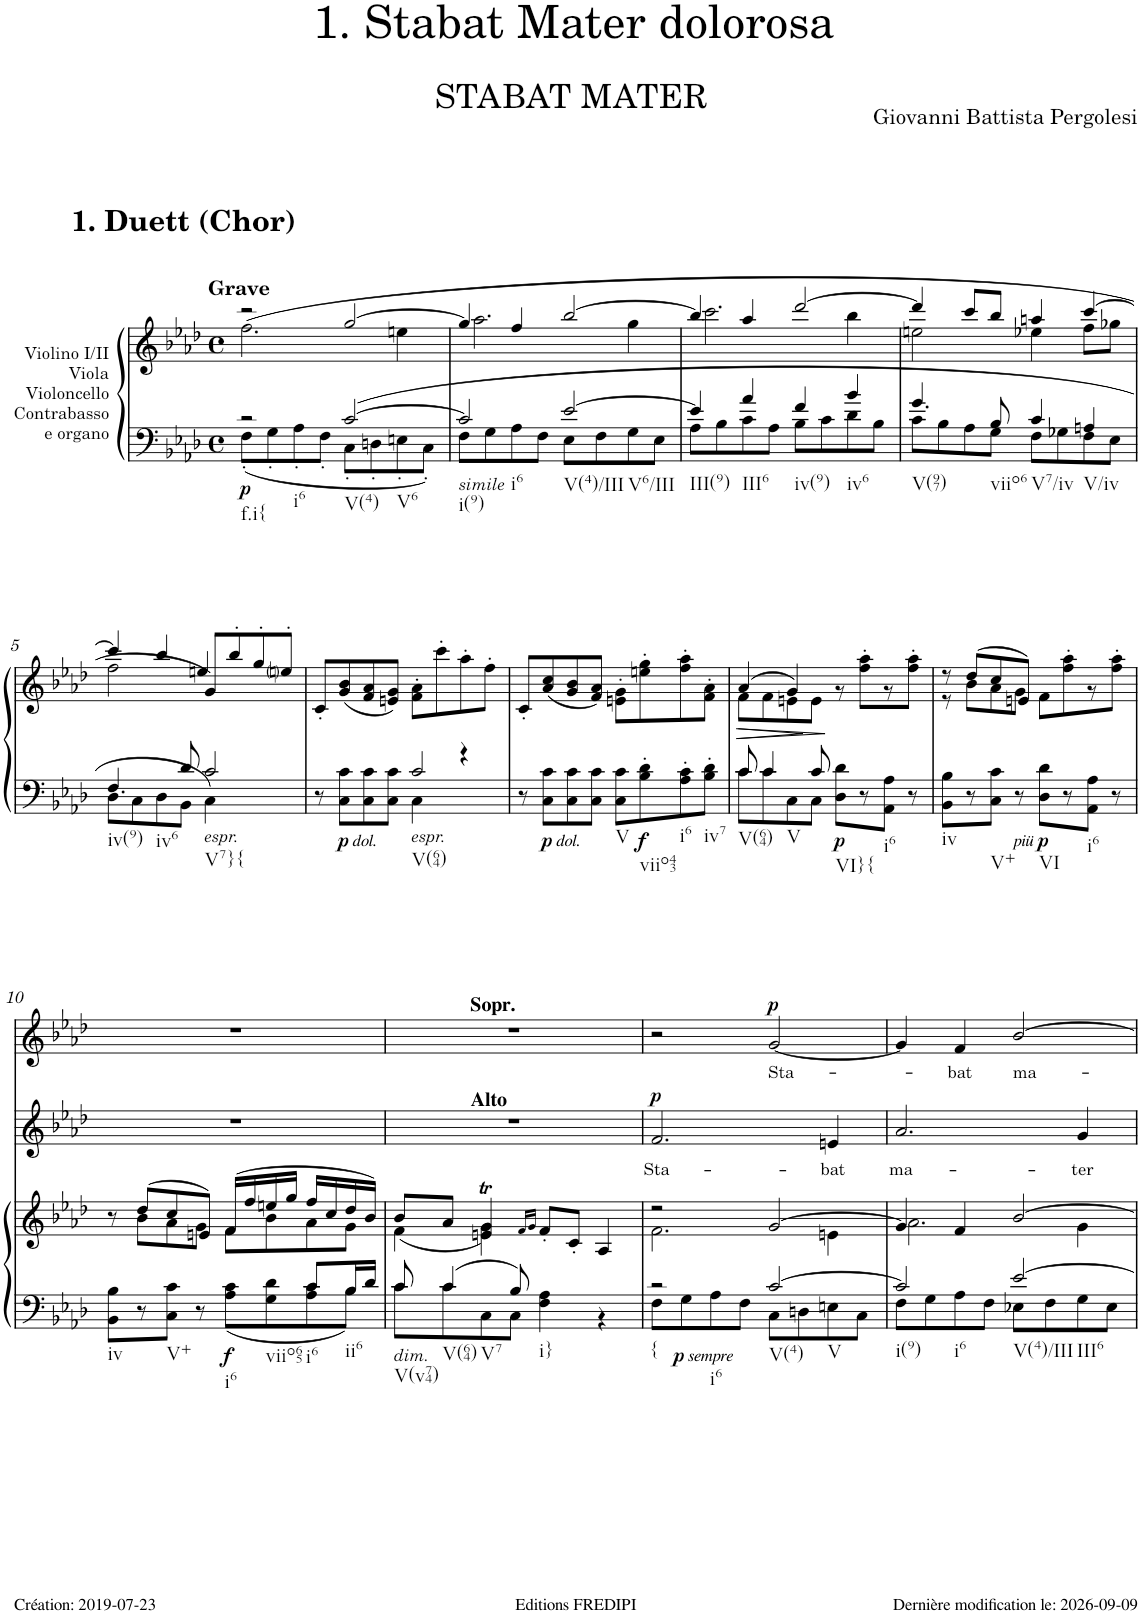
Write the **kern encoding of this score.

**kern	**kern	**dynam	**kern	**text	**dynam	**kern	**text	**dynam
*part3	*part3	*part3	*part2	*part2	*part2	*part1	*part1	*part1
*staff4	*staff3	*staff3/4	*staff2	*staff2	*staff2	*staff1	*staff1	*staff1
*I"Violino I/II Viola Violoncello Contrabasso e organo	*	*	*I"Alto	*	*	*I"Soprano	*	*
*clefF4	*clefG2	*	*clefG2	*	*	*clefG2	*	*
*k[b-e-a-d-]	*k[b-e-a-d-]	*	*k[b-e-a-d-]	*	*	*k[b-e-a-d-]	*	*
*M4/4	*M4/4	*	*M4/4	*	*	*M4/4	*	*
*met(c)	*met(c)	*	*met(c)	*	*	*met(c)	*	*
=1	=1	=1	=1	=1	=1	=1	=1	=1
*^	*^	*	*	*	*	*	*	*
!	!	!	!	!	!	!	!	!LO:TX:a:B:t=Grave	!	!
!LO:TX:b:t=f.i{	!	!	!	!	!	!	!	!	!	!
!LO:TX:b:t=i6	!	!	!	!	!	!	!	!	!	!
!	!	!	!	!LO:DY:b=2	!	!	!	!	!	!
2r	8F'\L	2r	(>2.ff\	p	1r	.	.	1r	.	.
.	8G'\	.	.	.	.	.	.	.	.	.
.	8A-'\	.	.	.	.	.	.	.	.	.
.	8F'\J	.	.	.	.	.	.	.	.	.
!LO:TX:b:t=V(4)	!	!	!	!	!	!	!	!	!	!
!LO:TX:b:t=V6	!	!	!	!	!	!	!	!	!	!
[>2c/	8C'\L	[2gg/	.	.	.	.	.	.	.	.
.	8Dn'\	.	.	.	.	.	.	.	.	.
.	8En'\	.	4een\	.	.	.	.	.	.	.
.	8C'\J	.	.	.	.	.	.	.	.	.
=2	=2	=2	=2	=2	=2	=2	=2	=2	=2	=2
!LO:TX:b:i:t=simile	!	!	!	!	!	!	!	!	!	!
!LO:TX:b:t=i(9)	!	!	!	!	!	!	!	!	!	!
!LO:TX:b:t=i6	!	!	!	!	!	!	!	!	!	!
2c/]	8F'\L	4gg/]	2.aa-\	.	1r	.	.	1r	.	.
.	8G'\	.	.	.	.	.	.	.	.	.
.	8A-'\	4ff/	.	.	.	.	.	.	.	.
.	8F'\J	.	.	.	.	.	.	.	.	.
!LO:TX:b:t=V(4)/III	!	!	!	!	!	!	!	!	!	!
!LO:TX:b:t=V6/III	!	!	!	!	!	!	!	!	!	!
[>2e-/	8E-'\L	[2bb-/	.	.	.	.	.	.	.	.
.	8F'\	.	.	.	.	.	.	.	.	.
.	8G'\	.	4gg\	.	.	.	.	.	.	.
.	8E-'\J	.	.	.	.	.	.	.	.	.
=3	=3	=3	=3	=3	=3	=3	=3	=3	=3	=3
!LO:TX:b:t=III(9)	!	!	!	!	!	!	!	!	!	!
4e-/]	8A-'\L	4bb-/]	2.ccc\	.	1r	.	.	1r	.	.
.	8B-'\	.	.	.	.	.	.	.	.	.
!LO:TX:b:t=III6	!	!	!	!	!	!	!	!	!	!
4a-/	8c'\	4aa-/	.	.	.	.	.	.	.	.
.	8A-'\J	.	.	.	.	.	.	.	.	.
!LO:TX:b:t=iv(9)	!	!	!	!	!	!	!	!	!	!
4f/	8B-'\L	[2ddd-/	.	.	.	.	.	.	.	.
.	8c'\	.	.	.	.	.	.	.	.	.
!LO:TX:b:t=iv6	!	!	!	!	!	!	!	!	!	!
4b-/	8d-'\	.	4bb-\	.	.	.	.	.	.	.
.	8B-'\J	.	.	.	.	.	.	.	.	.
=4	=4	=4	=4	=4	=4	=4	=4	=4	=4	=4
!LO:TX:b:t=V(97)	!	!	!	!	!	!	!	!	!	!
4.g/	8c'\L	4ddd-/]	2een\	.	1r	.	.	1r	.	.
.	8B-'\	.	.	.	.	.	.	.	.	.
.	8A-'\	8ccc/L	.	.	.	.	.	.	.	.
!LO:TX:b:t=viio6	!	!	!	!	!	!	!	!	!	!
8B-/	8G'\J	8bb-/J	.	.	.	.	.	.	.	.
!LO:TX:b:t=V7/iv	!	!	!	!	!	!	!	!	!	!
4c/	8F'\L	4aan/	4ee-X\	.	.	.	.	.	.	.
.	8G-X'\	.	.	.	.	.	.	.	.	.
!LO:TX:b:t=V/iv	!	!	!	!	!	!	!	!	!	!
4An/	8F'\	[4ccc/	8ff\L	.	.	.	.	.	.	.
.	8E-'\J	.	8gg-X\J	.	.	.	.	.	.	.
!!LO:LB:g=z
=5	=5	=5	=5	=5	=5	=5	=5	=5	=5	=5
!LO:TX:b:t=iv(9)	!	!	!	!	!	!	!	!	!	!
8D-\L	4.F/	4ccc/]	2ff\	.	1r	.	.	1r	.	.
8C\	.	.	.	.	.	.	.	.	.	.
!LO:TX:b:t=iv6	!	!	!	!	!	!	!	!	!	!
8D-\	.	4bb-/	.	.	.	.	.	.	.	.
8BB-\J	8d-/	.	.	.	.	.	.	.	.	.
!LO:TX:b:i:t=espr.	!	!	!	!	!	!	!	!	!	!
!LO:TX:b:t=V7}{	!	!	!	!	!	!	!	!	!	!
4C\	2c/	4een/	8g/L)	.	.	.	.	.	.	.
.	.	.	8bb-'/	.	.	.	.	.	.	.
4ryy	.	4ryy	8gg'/	.	.	.	.	.	.	.
.	.	.	8eeni'/J	.	.	.	.	.	.	.
*	*	*v	*v	*	*	*	*	*	*	*
=6	=6	=6	=6	=6	=6	=6	=6	=6	=6
8r	2ryy	8c'/L	.	1r	.	.	1r	.	.
!	!	!	!LO:DY:b=2	!	!	!	!	!	!
!	!	!	!LO:DY:n=1:b=2	!	!	!	!	!	!
8C\ 8c\L	.	(<8g/ 8b-/	p other-dynamics	.	.	.	.	.	.
8C\ 8c\	.	8f/ 8a-/	.	.	.	.	.	.	.
8C\ 8c\J	.	8en/ 8g/J)	.	.	.	.	.	.	.
!LO:TX:b:i:t=espr.	!	!	!	!	!	!	!	!	!
!LO:TX:b:t=V(64)	!	!	!	!	!	!	!	!	!
4C\	2c/	8f\' 8a-\'L	.	.	.	.	.	.	.
.	.	8ccc'\	.	.	.	.	.	.	.
4r	.	8aa-'\	.	.	.	.	.	.	.
.	.	8ff'\J	.	.	.	.	.	.	.
*v	*v	*	*	*	*	*	*	*	*
=7	=7	=7	=7	=7	=7	=7	=7	=7
8r	8c'/L	.	1r	.	.	1r	.	.
!	!	!LO:DY:b=2	!	!	!	!	!	!
!	!	!LO:DY:n=1:b=2	!	!	!	!	!	!
8C\ 8c\L	(<8a-/ 8cc/	p other-dynamics	.	.	.	.	.	.
8C\ 8c\	8g/ 8b-/	.	.	.	.	.	.	.
8C\ 8c\J	8f/ 8a-/J)	.	.	.	.	.	.	.
!LO:TX:b:t=V	!	!	!	!	!	!	!	!
8C\ 8c\L	8en\' 8g\'L	.	.	.	.	.	.	.
!LO:TX:b:t=viio43	!	!	!	!	!	!	!	!
!	!	!LO:DY:n=2:b=2	!	!	!	!	!	!
8B-\' 8d-\'	8een\' 8gg\'	f	.	.	.	.	.	.
!LO:TX:b:t=i6	!	!	!	!	!	!	!	!
8A-\' 8c\'	8ff\' 8aa-\'	.	.	.	.	.	.	.
!LO:TX:b:t=iv7	!	!	!	!	!	!	!	!
8B-\' 8d-\'J	8f\' 8a-\'J	.	.	.	.	.	.	.
=8	=8	=8	=8	=8	=8	=8	=8	=8
*^	*	*	*	*	*	*	*	*
!LO:TX:b:t=V(64)	!	!	!	!	!	!	!	!	!
!	!	!	!LO:HP:b	!	!	!	!	!	!
*	*	*^	*	*	*	*	*	*	*
8c\L	8c/	(>4a-/	8f\L	>	1r	.	.	1r	.	.
8c\	4c/	.	8f\	.	.	.	.	.	.	.
!LO:TX:b:t=V	!	!	!	!	!	!	!	!	!	!
!	!	!	!	!LO:HP:b	!	!	!	!	!	!
8C\	.	4g/)	8en\	>	.	.	.	.	.	.
8C\J	8c/	.	8e\J	]	.	.	.	.	.	.
!LO:TX:b:t=VI}{	!	!	!	!	!	!	!	!	!	!
!	!	!	!	!LO:DY:n=1:b=2	!	!	!	!	!	!
8D-\ 8d-\L	2ryy	2ryy	8r	] p	.	.	.	.	.	.
8r	.	.	8ff\'> 8aa-\'>L	.	.	.	.	.	.	.
!LO:TX:b:t=i6	!	!	!	!	!	!	!	!	!	!
8AA-\ 8A-\J	.	.	8r	.	.	.	.	.	.	.
8r	.	.	8ff\'> 8aa-\'>J	.	.	.	.	.	.	.
*v	*v	*	*	*	*	*	*	*	*	*
=9	=9	=9	=9	=9	=9	=9	=9	=9	=9
!LO:TX:b:t=iv	!	!	!	!	!	!	!	!	!
8BB-\ 8B-\L	8r	8r	.	1r	.	.	1r	.	.
8r	(8dd-/L	8b-\L	.	.	.	.	.	.	.
!LO:TX:b:t=V+	!	!	!	!	!	!	!	!	!
8C\ 8c\J	8cc/	8a-\	.	.	.	.	.	.	.
8r	8en/J)	8g\J	.	.	.	.	.	.	.
!LO:TX:b:t=VI	!	!	!	!	!	!	!	!	!
!	!	!	!LO:DY:b=2	!	!	!	!	!	!
!	!	!	!LO:DY:n=1:b=2	!	!	!	!	!	!
8D-\ 8d-\L	2ryy	8f\L	other-dynamics p	.	.	.	.	.	.
8r	.	8ff\'> 8aa-\'>	.	.	.	.	.	.	.
!LO:TX:b:t=i6	!	!	!	!	!	!	!	!	!
8AA-\ 8A-\J	.	8r	.	.	.	.	.	.	.
8r	.	8ff\'> 8aa-\'>J	.	.	.	.	.	.	.
!!LO:LB:g=z
=10	=10	=10	=10	=10	=10	=10	=10	=10	=10
*^	*	*	*	*	*	*	*	*	*
!LO:TX:b:t=iv	!	!	!	!	!	!	!	!	!	!
8BB-\ 8B-\L	2.ryy	8r	8ryy	.	1r	.	.	1r	.	.
8r	.	(>8dd-/L	8b-\L	.	.	.	.	.	.	.
!LO:TX:b:t=V+	!	!	!	!	!	!	!	!	!	!
8C\ 8c\J	.	8cc/	8a-\	.	.	.	.	.	.	.
8r	.	8en/J)	8g\J	.	.	.	.	.	.	.
!LO:TX:b:t=i6	!	!	!	!	!	!	!	!	!	!
!	!	!	!	!LO:DY:b=2	!	!	!	!	!	!
8A-\ 8c\L	.	(>16f/LL	8f\L	f	.	.	.	.	.	.
.	.	16ff/	.	.	.	.	.	.	.	.
!LO:TX:b:t=viio65	!	!	!	!	!	!	!	!	!	!
8G\ 8d-\	.	16een/	8b-\	.	.	.	.	.	.	.
.	.	16gg/JJ	.	.	.	.	.	.	.	.
!LO:TX:b:t=i6	!	!	!	!	!	!	!	!	!	!
8A-\ 8c\	8c/L	16ff/LL	8a-\	.	.	.	.	.	.	.
.	.	16cc/	.	.	.	.	.	.	.	.
!LO:TX:b:t=ii6	!	!	!	!	!	!	!	!	!	!
8B-\J	16B-/L	16dd-/	8g\J	.	.	.	.	.	.	.
.	16d-/JJ	16b-/JJ)	.	.	.	.	.	.	.	.
=11	=11	=11	=11	=11	=11	=11	=11	=11	=11	=11
!	!	!	!	!	!	!	!	!LO:TX:a:B:t=Sopr.	!	!
!	!	!	!	!	!LO:TX:a:B:t=Alto	!	!	!	!	!
!LO:TX:b:i:t=dim.	!	!	!	!	!	!	!	!	!	!
!LO:TX:b:t=V(v74)	!	!	!	!	!	!	!	!	!	!
8c/	8c\L	8b-/L	(<4f\	.	1r	.	.	1r	.	.
!LO:TX:b:t=V(64)	!	!	!	!	!	!	!	!	!	!
!LO:TX:b:t=V7	!	!	!	!	!	!	!	!	!	!
4c/	8c\	8a-/J	.	.	.	.	.	.	.	.
.	8C\	4en/T 4g/T	4e\ 4g\)	.	.	.	.	.	.	.
8B-/	8C\J	.	.	.	.	.	.	.	.	.
.	.	16qf/LL	.	.	.	.	.	.	.	.
.	.	16qg/JJ	.	.	.	.	.	.	.	.
!LO:TX:b:t=i}	!	!	!	!	!	!	!	!	!	!
2ryy	4F\ 4A-\	8f'</L	2ryy	.	.	.	.	.	.	.
.	.	8c'</J	.	.	.	.	.	.	.	.
.	4r	4A-/	.	.	.	.	.	.	.	.
=12	=12	=12	=12	=12	=12	=12	=12	=12	=12	=12
!LO:TX:b:t={	!	!	!	!	!	!	!	!	!	!
!LO:TX:b:t=i6	!	!	!	!	!	!	!	!	!	!
!	!	!	!	!LO:DY:b=2	!	!LO:LY:b	!	!	!	!
!	!	!	!	!LO:DY:n=1:b=2	!	!	!LO:DY:a	!	!	!
2r	8F\L	2r	2.f\	p other-dynamics	2.f/	Sta-	p	2r	.	.
.	8G\	.	.	.	.	.	.	.	.	.
.	8A-\	.	.	.	.	.	.	.	.	.
.	8F\J	.	.	.	.	.	.	.	.	.
!LO:TX:b:t=V(4)	!	!	!	!	!	!	!	!	!	!
!LO:TX:b:t=V	!	!	!	!	!	!	!	!	!	!
!	!	!	!	!	!	!	!	!	!LO:LY:b	!LO:DY:a
[>2c/	8C\L	[>2g/	.	.	.	.	.	[<2g/	Sta-	p
.	8Dn\	.	.	.	.	.	.	.	.	.
!	!	!	!	!	!	!LO:LY:b	!	!	!	!
.	8En\	.	4en\	.	4en/	-bat	.	.	.	.
.	8C\J	.	.	.	.	.	.	.	.	.
=13	=13	=13	=13	=13	=13	=13	=13	=13	=13	=13
!LO:TX:b:t=i(9)	!	!	!	!	!	!	!	!	!	!
!LO:TX:b:t=i6	!	!	!	!	!	!	!	!	!	!
!	!	!	!	!	!	!LO:LY:b	!	!	!	!
2c/]	8F\L	4g/]	2.a-\	.	2.a-/	ma-	.	4g/]	.	.
.	8G\	.	.	.	.	.	.	.	.	.
!	!	!	!	!	!	!	!	!	!LO:LY:b	!
.	8A-\	4f/	.	.	.	.	.	4f/	-bat	.
.	8F\J	.	.	.	.	.	.	.	.	.
!LO:TX:b:t=V(4)/III	!	!	!	!	!	!	!	!	!	!
!LO:TX:b:t=III6	!	!	!	!	!	!	!	!	!	!
!	!	!	!	!	!	!	!	!	!LO:LY:b	!
[>2e-/	8E-X\L	[>2b-/	.	.	.	.	.	[>2b-/	ma-	.
.	8F\	.	.	.	.	.	.	.	.	.
!	!	!	!	!	!	!LO:LY:b	!	!	!	!
.	8G\	.	4g\	.	4g/	-ter	.	.	.	.
.	8E-\J	.	.	.	.	.	.	.	.	.
*v	*v	*	*	*	*	*	*	*	*	*
*	*v	*v	*	*	*	*	*	*	*
=	=	=	=	=	=	=	=	=
*-	*-	*-	*-	*-	*-	*-	*-	*-
